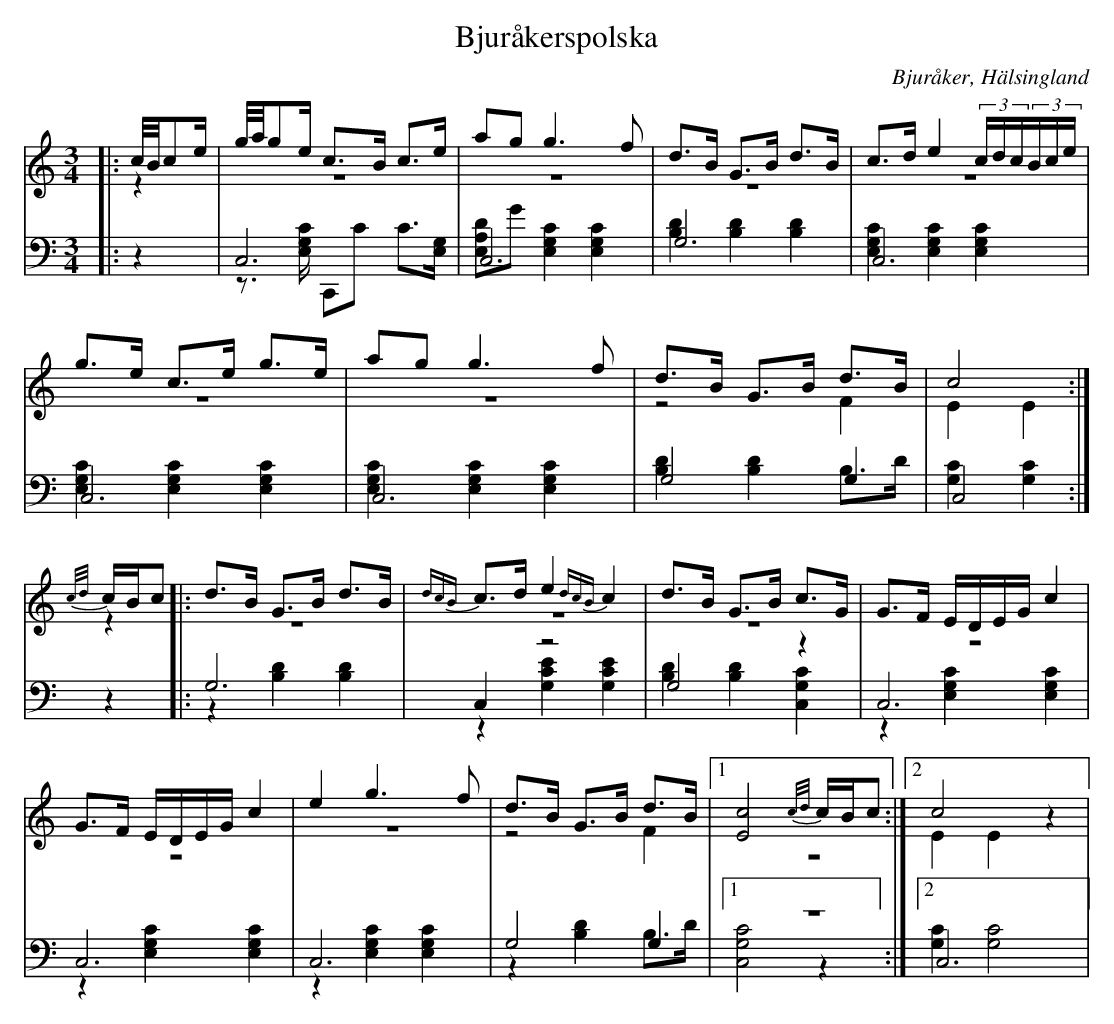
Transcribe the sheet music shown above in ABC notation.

X:1
T: Bjuråkerspolska
O: Bjuråker, Hälsingland
M: 3/4
L: 1/8
K: C
V:1
V:2 merge
V:3
V:4 merge
V:1
|:c//B//ce/|g//a//ge/ c>B c>e|ag g3 f|d>B G>B d>B|c>d e2 (3c/d/c/(3B/c/e/|
g>e c>e g>e|ag g3 f|d>B G>B d>B|c4:|
{c/d/}c/B/c |:d>B G>B d>B|{dcB}c>d e2 {dcB}c2|d>B G>B c>G|G>F E/D/E/G/ c2|
G>F E/D/E/G/ c2|e2 g3 f|d>B G>B d>B|1 [E4c4] {c/d/}c/B/c:|2 c4 z2|
V:2
|:z2|z6|z6|z6|z6|
z6|z6|z4 F2|E2 E2:|
z2|:z6|z6|z6|z6|
 z6|z6|z4 F2|1 z6:|2 E2 E2 z2|
V:3 clef=bass
|:z2|C,6|C,6|G,6|C,6|
C,6|C,6|G,4 G,2|C,4:|
z2|:G,6|C,2 z4|G,4 z2|C,6|
 C,6|C,6|G,4 G,2|1 z6:|2 C,6|
V:4 clef=bass
|:z2|z>[E,G,C] C,,C C>[E,G,]|[E,A,D]G [E,2G,2C2] [E,2G,2C2]|[B,2D2] [B,2D2] [B,2D2]|[E,2G,2C2] [E,2G,2C2] [E,2G,2C2]|
[E,2G,2C2] [E,2G,2C2] [E,2G,2C2]|[E,2G,2C2] [E,2G,2C2] [E,2G,2C2]|[B,2D2] [B,2D2] B,>D|[G,2C2][G,2C2]:|
z2|:z2 [B,2D2] [B,2D2]|z2 [G,2C2E2] [G,2C2E2]|[B,2D2][B,2D2] [C,2G,2C2]|z2 [E,2G,2C2] [E,2G,2C2]|
z2 [E,2G,2C2] [E,2G,2C2]|z2 [E,2G,2C2] [E,2G,2C2]|z2 [B,2D2] B,>D|1 [C,4G,4C4] z2:|2 [G,2C2] [G,4C4]|
